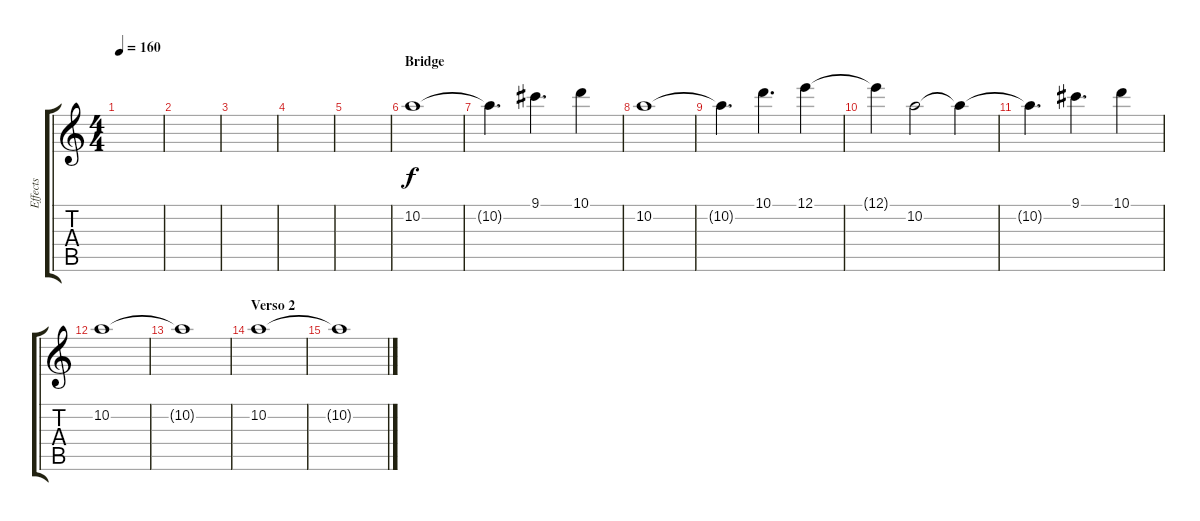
\track ("Effects" "Effects") {instrument electricguitarclean}
\staff {score tabs}
\tuning (E4 B3 G3 D3 A2 E2) {hide}
\ts (4 4)
\tempo 160
\clef g2
\ks c
|
|
|
|
|
\section ("" "Bridge")
10.2.1 |
10.2{t}.4{d} 9.1.4{d} 10.1.4 |
10.2.1 |
10.2{t}.4{d} 10.1.4{d} 12.1.4 |
12.1{t}.4 10.2.2 10.2{t}.4 |
10.2{t}.4{d} 9.1.4{d} 10.1.4 |
10.2.1 |
10.2{t}.1 |
\section ("" "Verso 2")
10.2.1 |
10.2{t}.1
